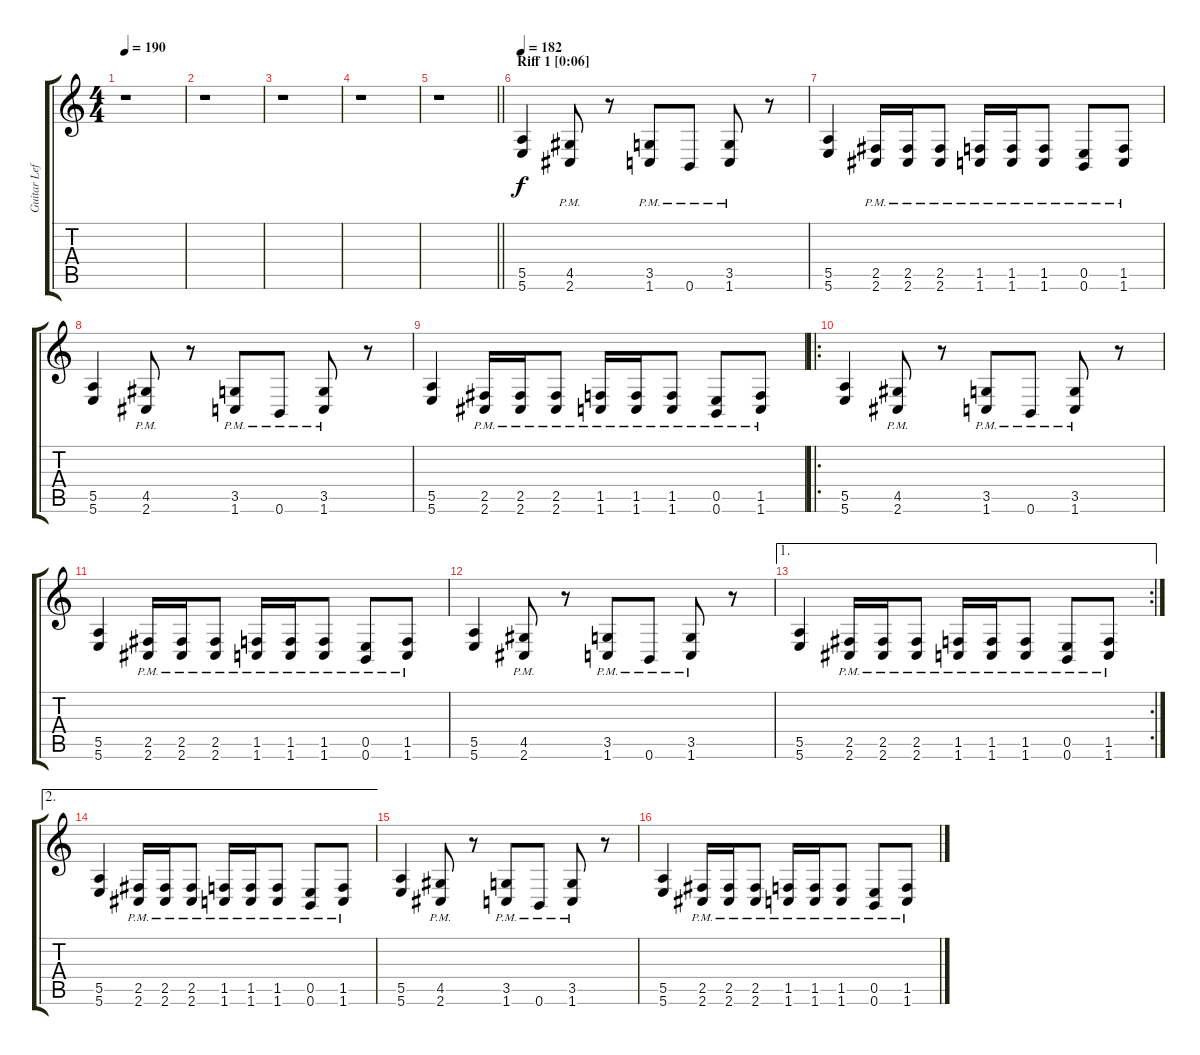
\track ("Guitar LefT " "Guitar Lef") {instrument overdrivenguitar}
\staff {score tabs}
\tuning (B3 Gb3 D3 A2 E2 B1) {hide}
\ts (4 4)
\tempo 190
\clef g2
\ks c
r.1{dy f instrument overdrivenguitar} |
r.1 |
r.1 |
r.1 |
\barLineRight lightlight
r.1 |
\section ("" "Riff 1 [0:06]")
\tempo 182
(5.5 5.6).4 (4.5{pm} 2.6{pm}).8 r.8 (3.5{pm} 1.6{pm}).8 0.6{pm}.8 (3.5{pm} 1.6{pm}).8 r.8 |
(5.5 5.6).4 (2.5{pm} 2.6{pm}).16 (2.5{pm} 2.6{pm}).16 (2.5{pm} 2.6{pm}).8 (1.5{pm} 1.6{pm}).16 (1.5{pm} 1.6{pm}).16 (1.5{pm} 1.6{pm}).8 (0.5{pm} 0.6{pm}).8 (1.5{pm} 1.6{pm}).8 |
(5.5 5.6).4 (4.5{pm} 2.6{pm}).8 r.8 (3.5{pm} 1.6{pm}).8 0.6{pm}.8 (3.5{pm} 1.6{pm}).8 r.8 |
(5.5 5.6).4 (2.5{pm} 2.6{pm}).16 (2.5{pm} 2.6{pm}).16 (2.5{pm} 2.6{pm}).8 (1.5{pm} 1.6{pm}).16 (1.5{pm} 1.6{pm}).16 (1.5{pm} 1.6{pm}).8 (0.5{pm} 0.6{pm}).8 (1.5{pm} 1.6{pm}).8 |
\ro
(5.5 5.6).4 (4.5{pm} 2.6{pm}).8 r.8 (3.5{pm} 1.6{pm}).8 0.6{pm}.8 (3.5{pm} 1.6{pm}).8 r.8 |
(5.5 5.6).4 (2.5{pm} 2.6{pm}).16 (2.5{pm} 2.6{pm}).16 (2.5{pm} 2.6{pm}).8 (1.5{pm} 1.6{pm}).16 (1.5{pm} 1.6{pm}).16 (1.5{pm} 1.6{pm}).8 (0.5{pm} 0.6{pm}).8 (1.5{pm} 1.6{pm}).8 |
(5.5 5.6).4 (4.5{pm} 2.6{pm}).8 r.8 (3.5{pm} 1.6{pm}).8 0.6{pm}.8 (3.5{pm} 1.6{pm}).8 r.8 |
\ae 1
\rc 2
(5.5 5.6).4 (2.5{pm} 2.6{pm}).16 (2.5{pm} 2.6{pm}).16 (2.5{pm} 2.6{pm}).8 (1.5{pm} 1.6{pm}).16 (1.5{pm} 1.6{pm}).16 (1.5{pm} 1.6{pm}).8 (0.5{pm} 0.6{pm}).8 (1.5{pm} 1.6{pm}).8 |
\ae 2
(5.5 5.6).4 (2.5{pm} 2.6{pm}).16 (2.5{pm} 2.6{pm}).16 (2.5{pm} 2.6{pm}).8 (1.5{pm} 1.6{pm}).16 (1.5{pm} 1.6{pm}).16 (1.5{pm} 1.6{pm}).8 (0.5{pm} 0.6{pm}).8 (1.5{pm} 1.6{pm}).8 |
(5.5 5.6).4 (4.5{pm} 2.6{pm}).8 r.8 (3.5{pm} 1.6{pm}).8 0.6{pm}.8 (3.5{pm} 1.6{pm}).8 r.8 |
(5.5 5.6).4 (2.5{pm} 2.6{pm}).16 (2.5{pm} 2.6{pm}).16 (2.5{pm} 2.6{pm}).8 (1.5{pm} 1.6{pm}).16 (1.5{pm} 1.6{pm}).16 (1.5{pm} 1.6{pm}).8 (0.5{pm} 0.6{pm}).8 (1.5{pm} 1.6{pm}).8
